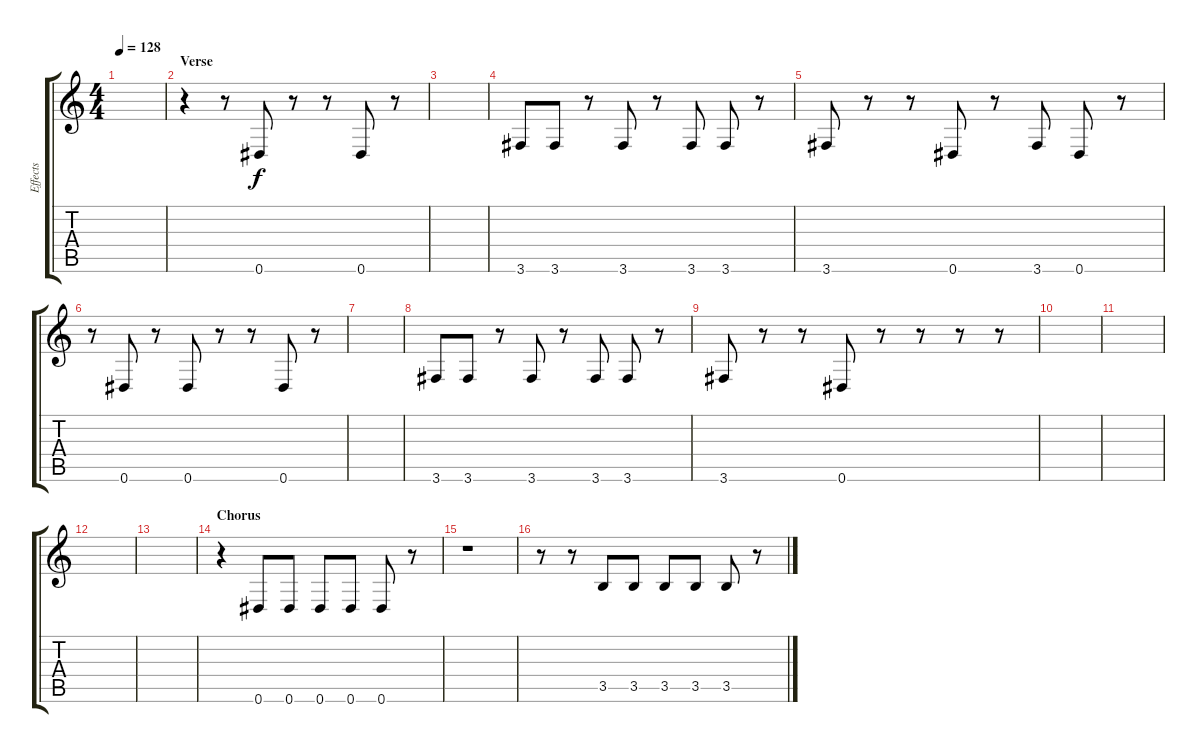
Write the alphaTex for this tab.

\track ("Effects" "Effects") {instrument electricguitarmuted}
\staff {score tabs}
\tuning (Eb4 Bb3 Gb3 Db3 Ab2 Eb2) {hide}
\ts (4 4)
\tempo 128
\clef g2
\ks c
|
\section ("" "Verse")
r.4 r.8 0.6.8 r.8 r.8 0.6.8 r.8 |
|
3.6.8 3.6.8 r.8 3.6.8 r.8 3.6.8 3.6.8 r.8 |
3.6.8 r.8 r.8 0.6.8 r.8 3.6.8 0.6.8 r.8 |
r.8 0.6.8 r.8 0.6.8 r.8 r.8 0.6.8 r.8 |
|
3.6.8 3.6.8 r.8 3.6.8 r.8 3.6.8 3.6.8 r.8 |
3.6.8 r.8 r.8 0.6.8 r.8 r.8 r.8 r.8 |
|
|
|
|
\section ("" "Chorus")
r.4 0.6.8 0.6.8 0.6.8 0.6.8 0.6.8 r.8 |
r.1 |
r.8 r.8 3.5.8 3.5.8 3.5.8 3.5.8 3.5.8 r.8
